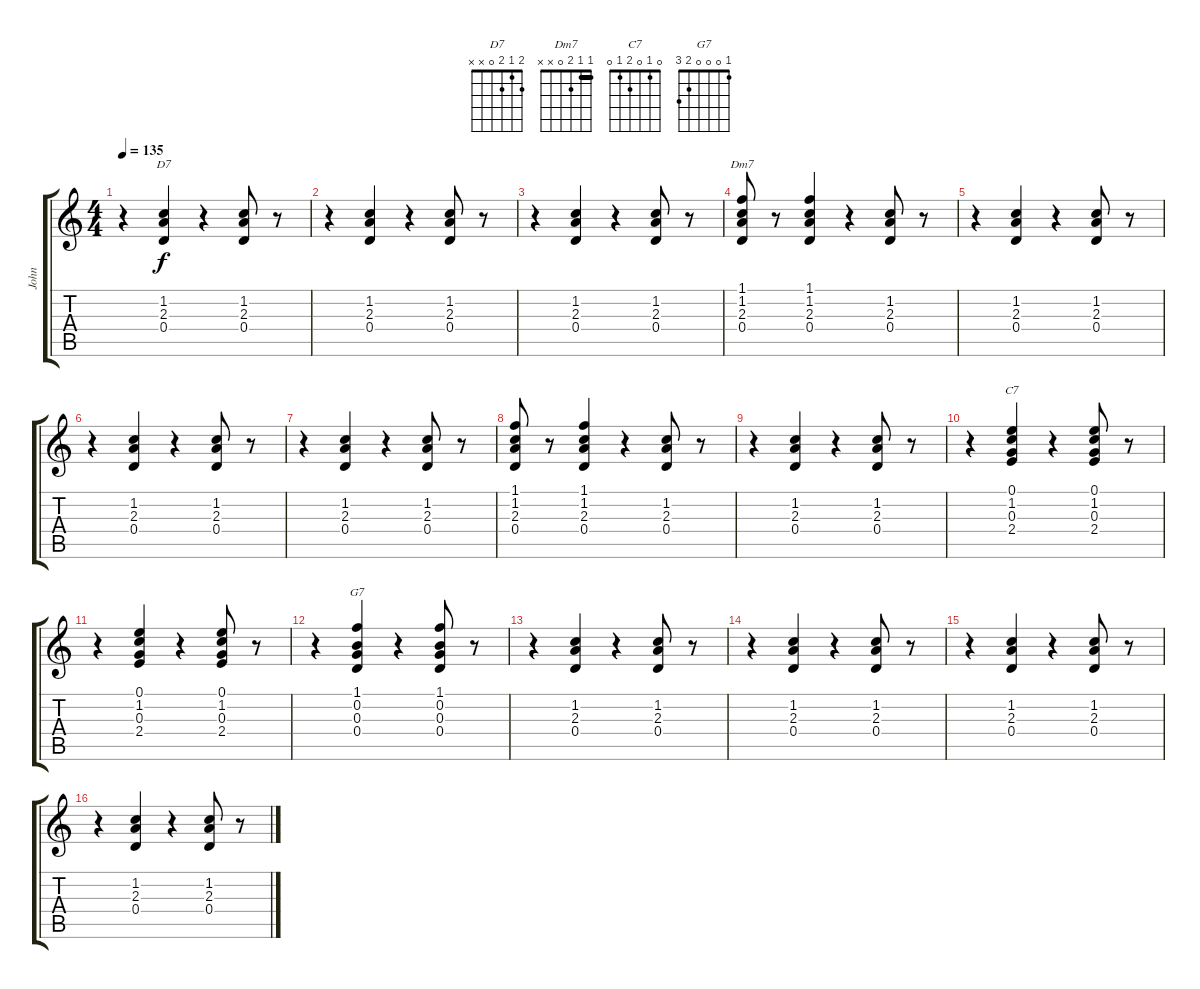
\track ("John" "John") {instrument distortionguitar}
\staff {score tabs}
\tuning (E4 B3 G3 D3 A2 E2) {hide}
\chord ("D7" 2 1 2 0 x x)
\chord ("Dm7" 1 1 2 0 x x) {barre 1}
\chord ("C7" 0 1 0 2 1 0)
\chord ("G7" 1 0 0 0 2 3)
\ts (4 4)
\tempo 135
\clef g2
\ks c
r.4{dy f} (1.2 2.3 0.4).4{ch "D7"} r.4 (1.2 2.3 0.4).8 r.8 |
r.4 (1.2 2.3 0.4).4 r.4 (1.2 2.3 0.4).8 r.8 |
r.4 (1.2 2.3 0.4).4 r.4 (1.2 2.3 0.4).8 r.8 |
(1.1 1.2 2.3 0.4).8{ch "Dm7"} r.8 (1.1 1.2 2.3 0.4).4 r.4 (1.2 2.3 0.4).8 r.8 |
r.4 (1.2 2.3 0.4).4 r.4 (1.2 2.3 0.4).8 r.8 |
r.4 (1.2 2.3 0.4).4 r.4 (1.2 2.3 0.4).8 r.8 |
r.4 (1.2 2.3 0.4).4 r.4 (1.2 2.3 0.4).8 r.8 |
(1.1 1.2 2.3 0.4).8 r.8 (1.1 1.2 2.3 0.4).4 r.4 (1.2 2.3 0.4).8 r.8 |
r.4 (1.2 2.3 0.4).4 r.4 (1.2 2.3 0.4).8 r.8 |
r.4 (0.1 1.2 0.3 2.4).4{ch "C7"} r.4 (0.1 1.2 0.3 2.4).8 r.8 |
r.4 (0.1 1.2 0.3 2.4).4 r.4 (0.1 1.2 0.3 2.4).8 r.8 |
r.4 (1.1 0.2 0.3 0.4).4{ch "G7"} r.4 (1.1 0.2 0.3 0.4).8 r.8 |
r.4 (1.2 2.3 0.4).4 r.4 (1.2 2.3 0.4).8 r.8 |
r.4 (1.2 2.3 0.4).4 r.4 (1.2 2.3 0.4).8 r.8 |
r.4 (1.2 2.3 0.4).4 r.4 (1.2 2.3 0.4).8 r.8 |
r.4 (1.2 2.3 0.4).4 r.4 (1.2 2.3 0.4).8 r.8
